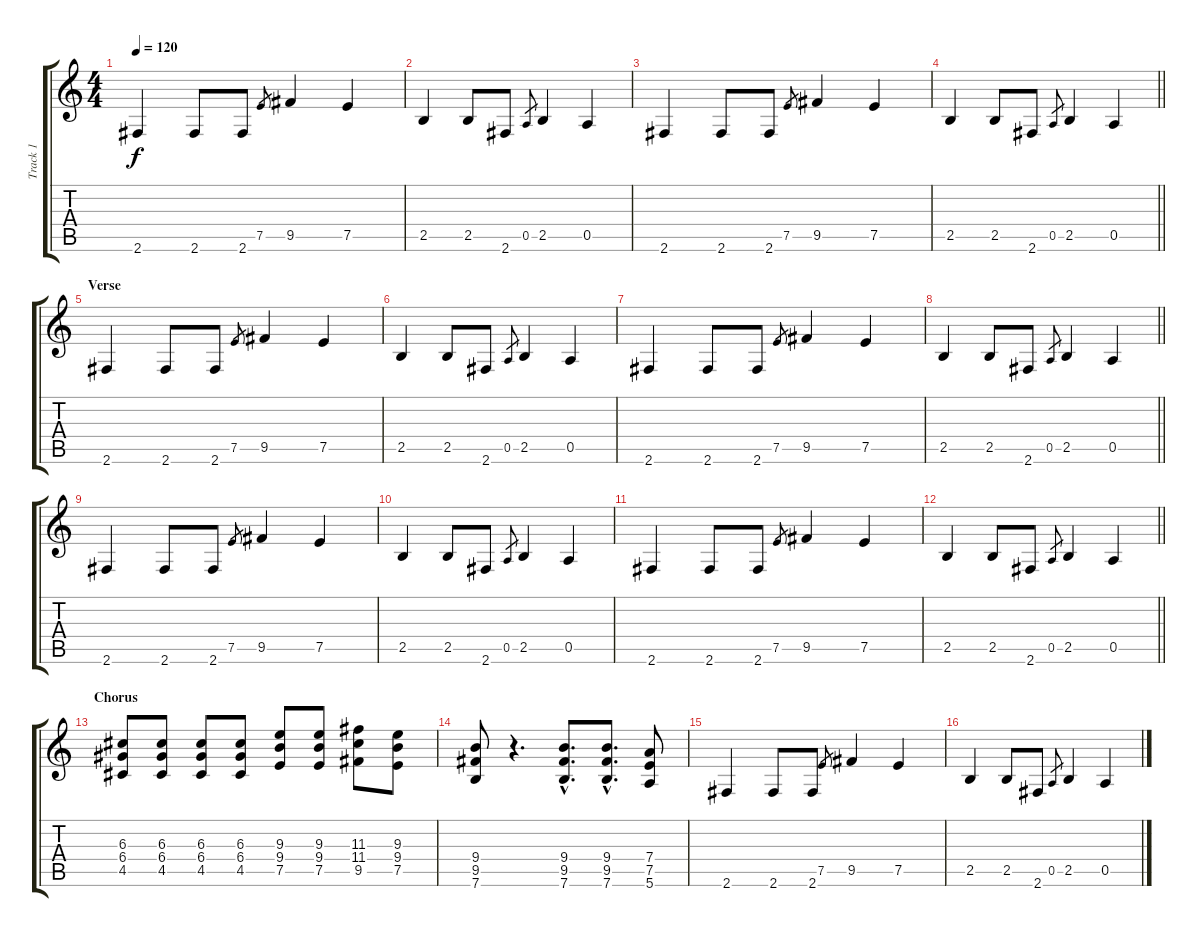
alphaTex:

\track ("Track 1" "Track 1") {instrument distortionguitar}
\staff {score tabs}
\tuning (E4 B3 G3 D3 A2 E2) {hide}
\ts (4 4)
\tempo 120
\clef g2
\ks c
2.6.4{dy f} 2.6.8 2.6.8 7.5.8{gr} 9.5.4 7.5.4 |
2.5.4 2.5.8 2.6.8 0.5.8{gr} 2.5.4 0.5.4 |
2.6.4 2.6.8 2.6.8 7.5.8{gr} 9.5.4 7.5.4 |
\barLineRight lightlight
2.5.4 2.5.8 2.6.8 0.5.8{gr} 2.5.4 0.5.4 |
\section ("" "Verse")
2.6.4 2.6.8 2.6.8 7.5.8{gr} 9.5.4 7.5.4 |
2.5.4 2.5.8 2.6.8 0.5.8{gr} 2.5.4 0.5.4 |
2.6.4 2.6.8 2.6.8 7.5.8{gr} 9.5.4 7.5.4 |
\barLineRight lightlight
2.5.4 2.5.8 2.6.8 0.5.8{gr} 2.5.4 0.5.4 |
2.6.4 2.6.8 2.6.8 7.5.8{gr} 9.5.4 7.5.4 |
2.5.4 2.5.8 2.6.8 0.5.8{gr} 2.5.4 0.5.4 |
2.6.4 2.6.8 2.6.8 7.5.8{gr} 9.5.4 7.5.4 |
\barLineRight lightlight
2.5.4 2.5.8 2.6.8 0.5.8{gr} 2.5.4 0.5.4 |
\section ("" "Chorus")
(6.3 6.4 4.5).8 (6.3 6.4 4.5).8 (6.3 6.4 4.5).8 (6.3 6.4 4.5).8 (9.3 9.4 7.5).8 (9.3 9.4 7.5).8 (11.3 11.4 9.5).8 (9.3 9.4 7.5).8 |
(9.4 9.5 7.6).8 r.4{d} (9.4{hac} 9.5{hac} 7.6{hac}).8{d} (9.4{hac} 9.5{hac} 7.6{hac}).8{d} (7.4 7.5 5.6).8 |
2.6.4 2.6.8 2.6.8 7.5.8{gr} 9.5.4 7.5.4 |
2.5.4 2.5.8 2.6.8 0.5.8{gr} 2.5.4 0.5.4
